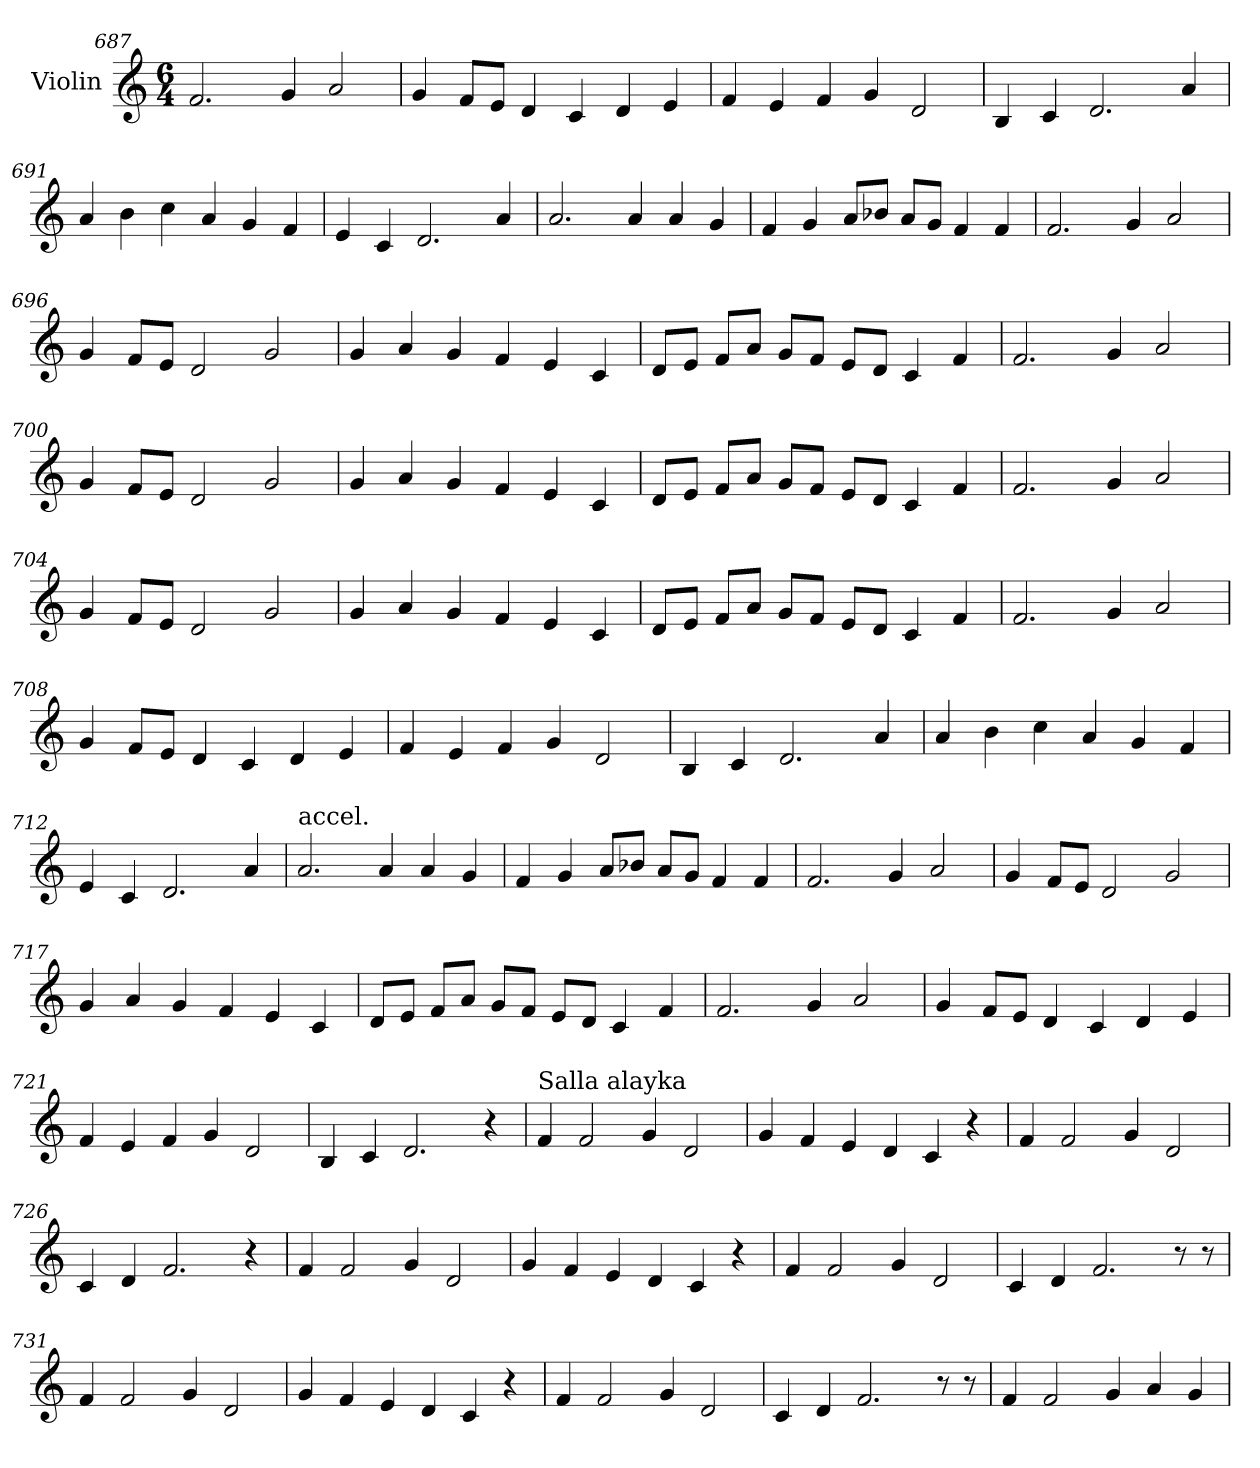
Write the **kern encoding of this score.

**kern
*part1
*staff1
*I"Violin
*clefG2
*k[]
*C:
*M6/4
=687
2.f/
4g/
2a/
=688
4g/
8f/L
8e/J
4d/
4c/
4d/
4e/
!!LO:PB:g=z
=689
4f/
4e/
4f/
4g/
2d/
!!LO:PB:g=z
=690
4B/
4c/
2.d/
4a/
=691
4a/
4b\
4cc\
4a/
4g/
4f/
=692
4e/
4c/
2.d/
4a/
!!LO:PB:g=z
=693
2.a/
4a/
4a/
4g/
!!LO:PB:g=z
=694
4f/
4g/
8a/L
8b-X/J
8a/L
8g/J
4f/
4f/
=695
2.f/
4g/
2a/
=696
4g/
8f/L
8e/J
2d/
2g/
!!LO:PB:g=z
=697
4g/
4a/
4g/
4f/
4e/
4c/
!!LO:PB:g=z
=698
8d/L
8e/J
8f/L
8a/J
8g/L
8f/J
8e/L
8d/J
4c/
4f/
=699
2.f/
4g/
2a/
=700
4g/
8f/L
8e/J
2d/
2g/
!!LO:PB:g=z
=701
4g/
4a/
4g/
4f/
4e/
4c/
!!LO:PB:g=z
=702
8d/L
8e/J
8f/L
8a/J
8g/L
8f/J
8e/L
8d/J
4c/
4f/
=703
2.f/
4g/
2a/
=704
4g/
8f/L
8e/J
2d/
2g/
=705
4g/
4a/
4g/
4f/
4e/
4c/
!!LO:PB:g=z
=706
8d/L
8e/J
8f/L
8a/J
8g/L
8f/J
8e/L
8d/J
4c/
4f/
=707
2.f/
4g/
2a/
=708
4g/
8f/L
8e/J
4d/
4c/
4d/
4e/
!!LO:PB:g=z
=709
4f/
4e/
4f/
4g/
2d/
!!LO:PB:g=z
=710
4B/
4c/
2.d/
4a/
=711
4a/
4b\
4cc\
4a/
4g/
4f/
=712
4e/
4c/
2.d/
4a/
!!LO:PB:g=z
=713
!LO:TX:a:t=accel.
2.a/
4a/
4a/
4g/
!!LO:PB:g=z
=714
4f/
4g/
8a/L
8b-X/J
8a/L
8g/J
4f/
4f/
=715
2.f/
4g/
2a/
=716
4g/
8f/L
8e/J
2d/
2g/
!!LO:PB:g=z
=717
4g/
4a/
4g/
4f/
4e/
4c/
!!LO:PB:g=z
=718
8d/L
8e/J
8f/L
8a/J
8g/L
8f/J
8e/L
8d/J
4c/
4f/
=719
2.f/
4g/
2a/
=720
4g/
8f/L
8e/J
4d/
4c/
4d/
4e/
!!LO:PB:g=z
=721
4f/
4e/
4f/
4g/
2d/
!!LO:PB:g=z
=722
*MM140
4B/
4c/
2.d/
4r
=723
!LO:TX:a:t=Salla alayka
4f/
2f/
4g/
2d/
=724
4g/
4f/
4e/
4d/
4c/
4r
!!LO:PB:g=z
=725
4f/
2f/
4g/
2d/
!!LO:LB:g=z
=726
4c/
4d/
2.f/
4r
!!LO:PB:g=z
=727
4f/
2f/
4g/
2d/
=728
4g/
4f/
4e/
4d/
4c/
4r
=729
4f/
2f/
4g/
2d/
!!LO:PB:g=z
=730
4c/
4d/
2.f/
8r
8r
!!LO:PB:g=z
=731
4f/
2f/
4g/
2d/
=732
4g/
4f/
4e/
4d/
4c/
4r
=733
4f/
2f/
4g/
2d/
=734
4c/
4d/
2.f/
8r
8r
!!LO:PB:g=z
=735
4f/
2f/
4g/
4a/
4g/
=
*-
